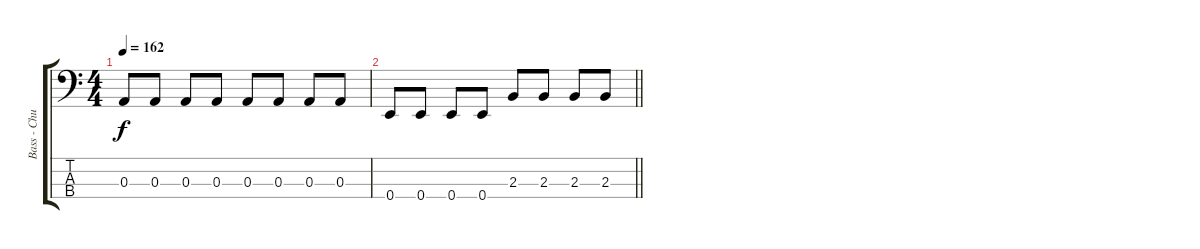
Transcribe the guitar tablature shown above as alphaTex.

\track ("Bass - Chumakova" "Bass - Chu") {instrument electricbassfinger}
\staff {score tabs}
\tuning (G2 D2 A1 E1) {hide}
\ts (4 4)
\tempo 162
\clef f4
\ks c
0.3.8{dy f} 0.3.8 0.3.8 0.3.8 0.3.8 0.3.8 0.3.8 0.3.8 |
\barLineRight lightlight
0.4.8 0.4.8 0.4.8 0.4.8 2.3.8 2.3.8 2.3.8 2.3.8
